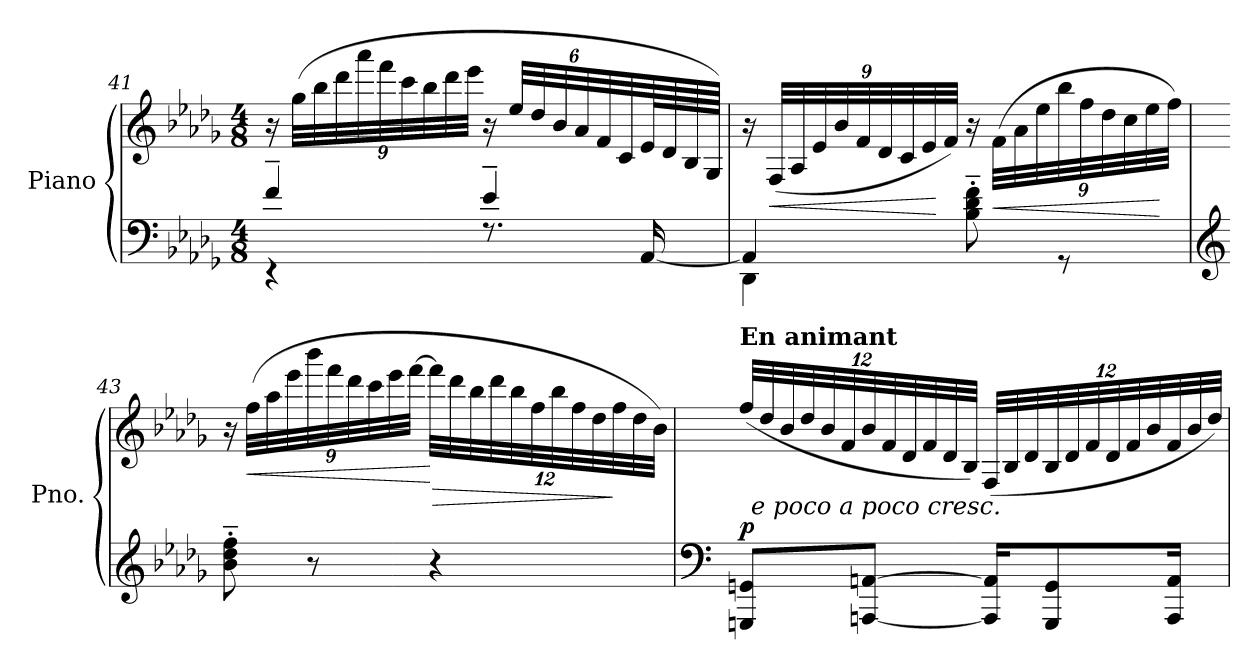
**kern	**kern	**dynam
*part1	*part1	*part1
*staff2	*staff1	*staff1/2
*I"Piano	*	*
*I'Pno.	*	*
*clefF4	*clefG2	*
*k[b-e-a-d-g-]	*k[b-e-a-d-g-]	*
*D-:	*D-:	*
*M4/8	*M4/8	*
=41	=41	=41
*^	*	*
4f~>/	4rEE	16r	.
*	*	*Xbrackettup	*
.	.	(>48gg-\LLL	.
.	.	48bb-\	.
.	.	48ddd-\	.
.	.	48aaa-\	.
.	.	48fff\	.
.	.	48ccc\	.
.	.	48bb-\	.
.	.	48ddd-\	.
.	.	48eee-\JJJ	.
4e-~>/	8.rF	16r	.
.	.	48ee-/LLL	.
.	.	48dd-/	.
.	.	48b-/	.
.	.	48a-/	.
.	.	48f/	.
.	.	48c/	.
.	[>16AA-/	64e-/L	.
.	.	64d-/	.
.	.	64B-/	.
.	.	64G-/JJJJ)	.
!!LO:LB:g=z
=42	=42	=42	=42
4AA-/]	4DD-\	16r	.
!	!	!	!LO:HP:b
.	.	(<48F/LLL	<
.	.	48A-/	.
.	.	48e-/	.
.	.	48b-/	.
.	.	48f/	.
.	.	48d-/	.
.	.	48c/	.
.	.	48e-/	.
.	.	48f/JJJ)	[
8B-\'<~< 8d-\'<~< 8f\'<~<	4ryy	16r	.
!	!	!	!LO:HP:b
.	.	(>48f\LLL	<
.	.	48a-\	.
.	.	48ee-\	.
8rGG	.	48bb-\	.
.	.	48ff\	.
.	.	48dd-\	.
.	.	48cc\	.
.	.	48ee-\	.
.	.	48ff\JJJ)	[
*v	*v	*	*
=43	=43	=43
*clefG2	*	*
8b-\'>~> 8dd-\'>~> 8ff\'>~>	16r	.
!	!	!LO:HP:b
.	(>48ff\LLL	<
.	48aa-\	.
.	48eee-\	.
8r	48bbb-\	.
.	48fff\	.
.	48ddd-\	.
.	48ccc\	.
.	48eee-\	.
.	[48fff\JJJ	.
!	!	!LO:HP:n=1:b
4r	48fff\LLL]	[ >
.	48ddd-\	.
.	48bb-\	.
.	48ddd-\	.
.	48bb-\	.
.	48ff\	.
.	48bb-\	.
.	48ff\	.
.	48dd-\	.
.	48ff\	]
.	48dd-\	.
.	48b-\JJJ)	.
!!LO:LB:g=z
=44	=44	=44
*clefF4	*	*
!	!LO:TX:a:B:t=En animant	!
!	!	!LO:DY:a=2
8GGGn/ 8GGn/L	(<48ff/LLL	p
!	!LO:TX:b:i:t=e     poco     a     poco     cresc.	!
.	48dd-/	.
.	48b-/	.
.	48dd-/	.
.	48b-/	.
.	48f/	.
[8AAAn/ [8AAn/J	48b-/	.
.	48f/	.
.	48d-/	.
.	48f/	.
.	48d-/	.
.	48B-/JJJ)	.
16AAA/] 16AA/]KL	(<48F/LLL	.
.	48B-/	.
.	48d-/	.
8GGG/ 8GG/	48B-/	.
.	48d-/	.
.	48f/	.
.	48d-/	.
.	48f/	.
.	48b-/	.
16AAA/ 16AA/Jk	48f/	.
.	48b-/	.
.	48dd-/JJJ)	.
=	=	=
*-	*-	*-
